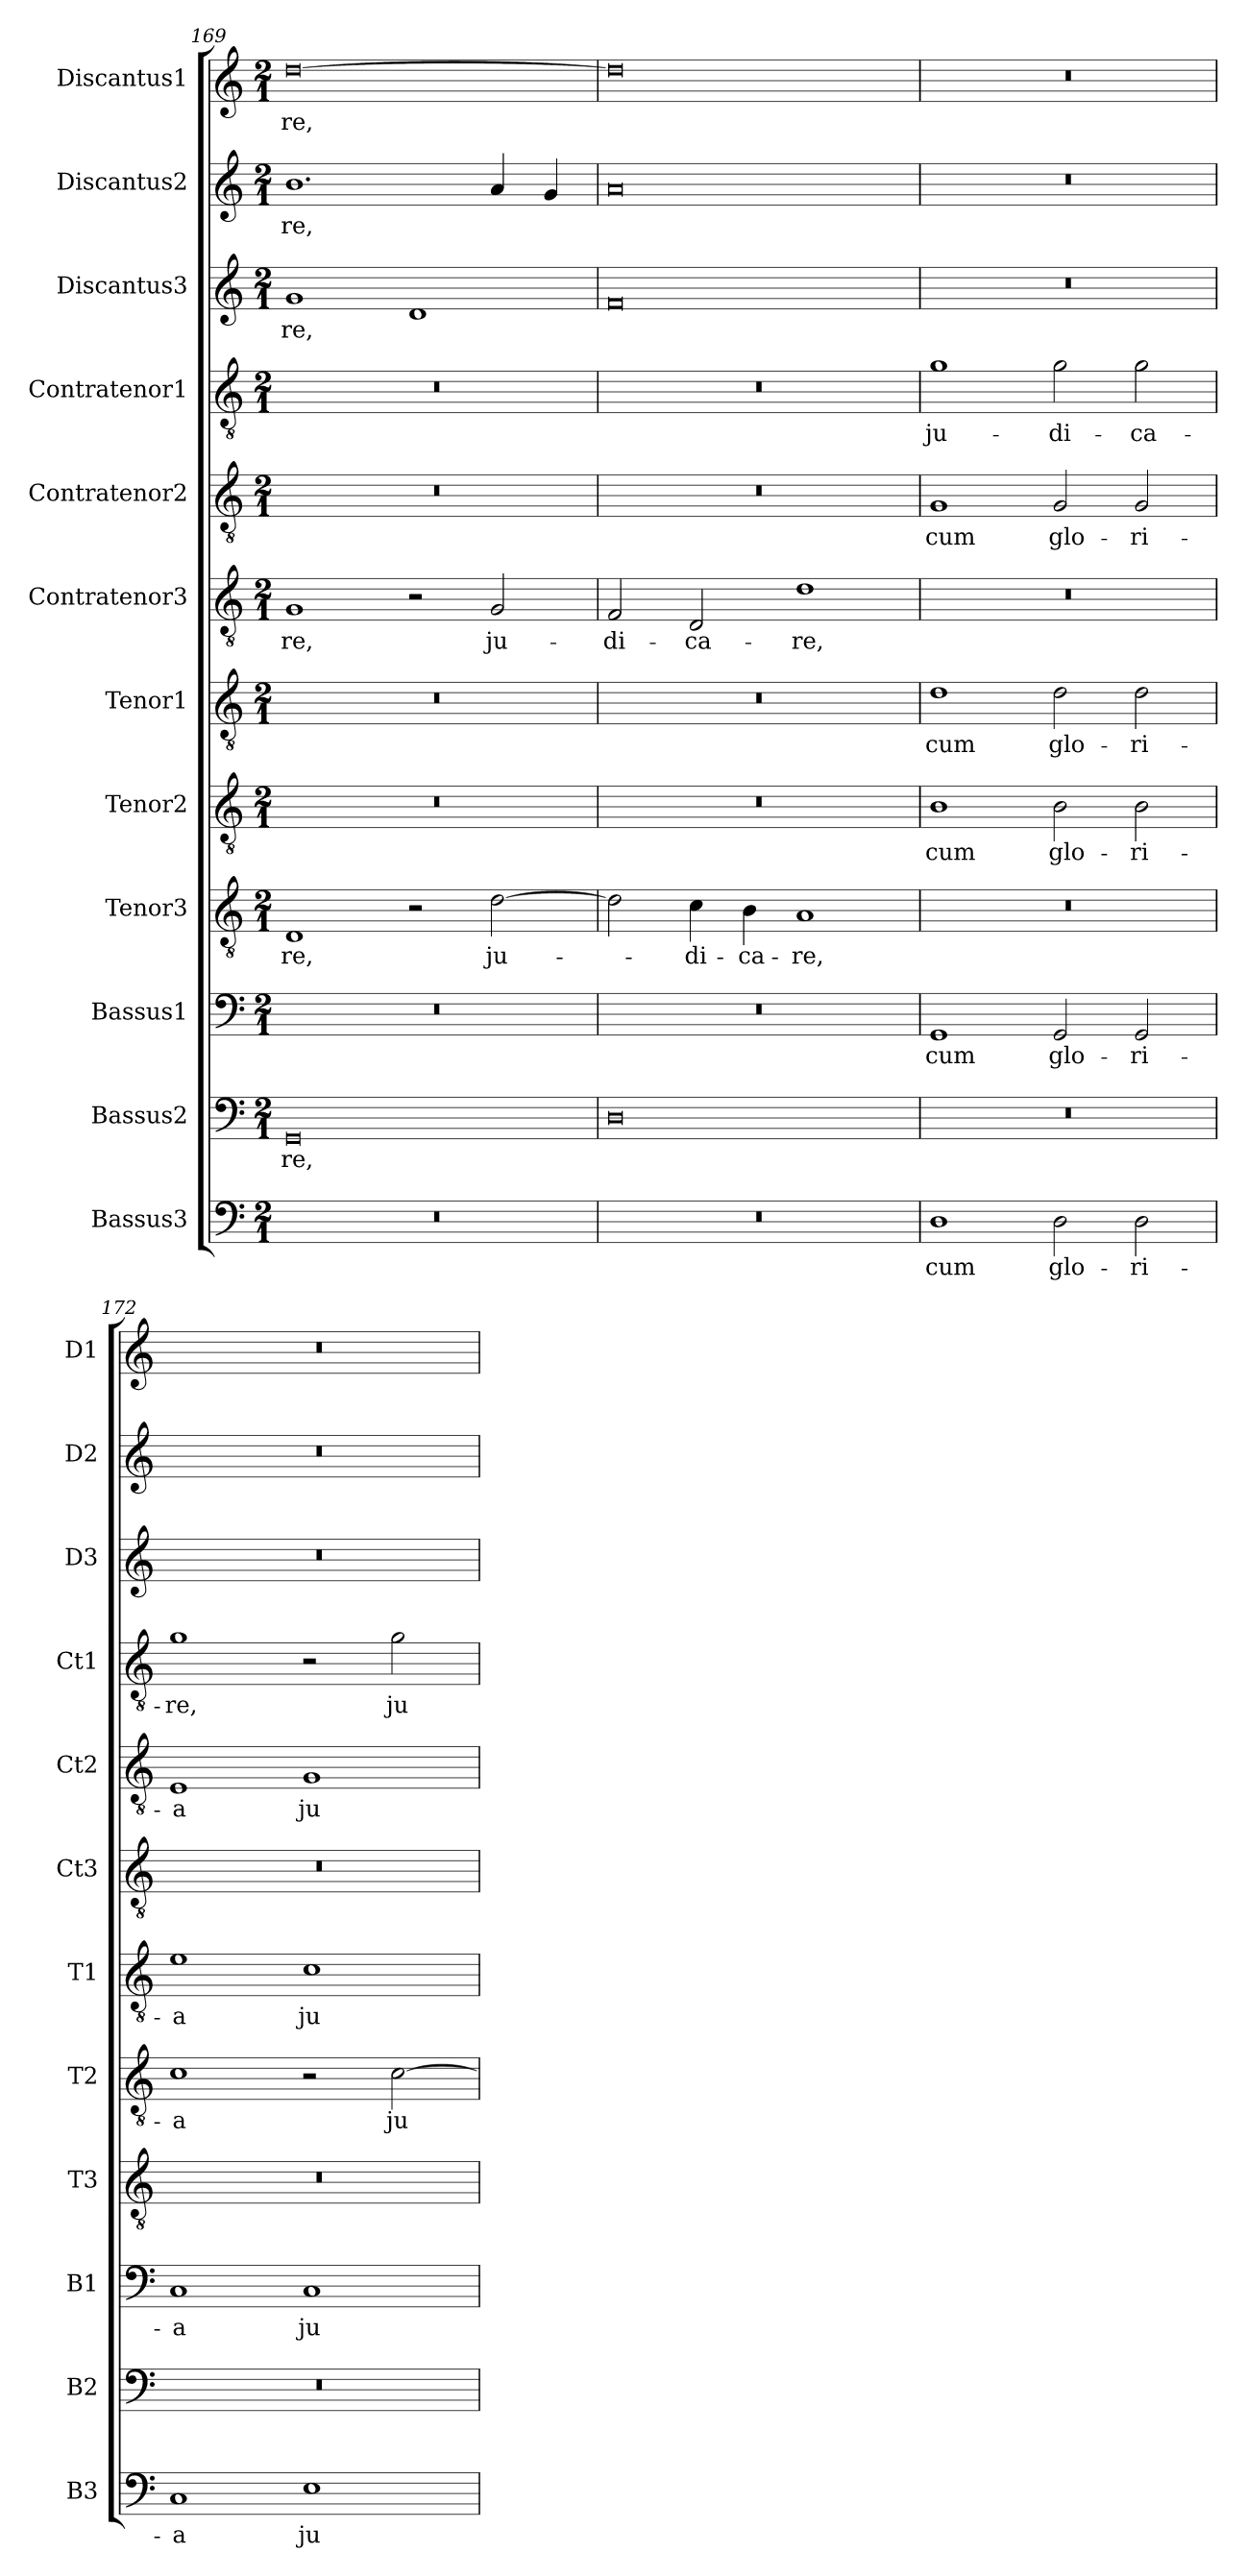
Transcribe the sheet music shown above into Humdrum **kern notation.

**kern	**text	**kern	**text	**kern	**text	**kern	**text	**kern	**text	**kern	**text	**kern	**text	**kern	**text	**kern	**text	**kern	**text	**kern	**text	**kern	**text
*part12	*part12	*part11	*part11	*part10	*part10	*part9	*part9	*part8	*part8	*part7	*part7	*part6	*part6	*part5	*part5	*part4	*part4	*part3	*part3	*part2	*part2	*part1	*part1
*staff12	*staff12	*staff11	*staff11	*staff10	*staff10	*staff9	*staff9	*staff8	*staff8	*staff7	*staff7	*staff6	*staff6	*staff5	*staff5	*staff4	*staff4	*staff3	*staff3	*staff2	*staff2	*staff1	*staff1
*I"Bassus3	*	*I"Bassus2	*	*I"Bassus1	*	*I"Tenor3	*	*I"Tenor2	*	*I"Tenor1	*	*I"Contratenor3	*	*I"Contratenor2	*	*I"Contratenor1	*	*I"Discantus3	*	*I"Discantus2	*	*I"Discantus1	*
*I'B3	*	*I'B2	*	*I'B1	*	*I'T3	*	*I'T2	*	*I'T1	*	*I'Ct3	*	*I'Ct2	*	*I'Ct1	*	*I'D3	*	*I'D2	*	*I'D1	*
*clefF4	*	*clefF4	*	*clefF4	*	*clefGv2	*	*clefGv2	*	*clefGv2	*	*clefGv2	*	*clefGv2	*	*clefGv2	*	*clefG2	*	*clefG2	*	*clefG2	*
*k[]	*	*k[]	*	*k[]	*	*k[]	*	*k[]	*	*k[]	*	*k[]	*	*k[]	*	*k[]	*	*k[]	*	*k[]	*	*k[]	*
*M2/1	*	*M2/1	*	*M2/1	*	*M2/1	*	*M2/1	*	*M2/1	*	*M2/1	*	*M2/1	*	*M2/1	*	*M2/1	*	*M2/1	*	*M2/1	*
=169	=169	=169	=169	=169	=169	=169	=169	=169	=169	=169	=169	=169	=169	=169	=169	=169	=169	=169	=169	=169	=169	=169	=169
0r	.	0GG	-re,	0r	.	1D	-re,	0r	.	0r	.	1G	-re,	0r	.	0r	.	1g	-re,	1.b	-re,	[0dd	-re,
.	.	.	.	.	.	2r	.	.	.	.	.	2r	.	.	.	.	.	1d	.	.	.	.	.
.	.	.	.	.	.	[2d	ju-	.	.	.	.	2G	ju-	.	.	.	.	.	.	4a	.	.	.
.	.	.	.	.	.	.	.	.	.	.	.	.	.	.	.	.	.	.	.	4g	.	.	.
=170	=170	=170	=170	=170	=170	=170	=170	=170	=170	=170	=170	=170	=170	=170	=170	=170	=170	=170	=170	=170	=170	=170	=170
0r	.	0D	.	0r	.	2d]	.	0r	.	0r	.	2F	-di-	0r	.	0r	.	0f	.	0a	.	0dd]	.
.	.	.	.	.	.	4c	-di-	.	.	.	.	2D	-ca-	.	.	.	.	.	.	.	.	.	.
.	.	.	.	.	.	4B	-ca-	.	.	.	.	.	.	.	.	.	.	.	.	.	.	.	.
.	.	.	.	.	.	1A	-re,	.	.	.	.	1d	-re,	.	.	.	.	.	.	.	.	.	.
=171	=171	=171	=171	=171	=171	=171	=171	=171	=171	=171	=171	=171	=171	=171	=171	=171	=171	=171	=171	=171	=171	=171	=171
1D	cum	0r	.	1GG	cum	0r	.	1B	cum	1d	cum	0r	.	1G	cum	1g	ju-	0r	.	0r	.	0r	.
2D	glo-	.	.	2GG	glo-	.	.	2B	glo-	2d	glo-	.	.	2G	glo-	2g	-di-	.	.	.	.	.	.
2D	-ri-	.	.	2GG	-ri-	.	.	2B	-ri-	2d	-ri-	.	.	2G	-ri-	2g	-ca-	.	.	.	.	.	.
=172	=172	=172	=172	=172	=172	=172	=172	=172	=172	=172	=172	=172	=172	=172	=172	=172	=172	=172	=172	=172	=172	=172	=172
1C	-a	0r	.	1C	-a	0r	.	1c	-a	1e	-a	0r	.	1E	-a	1g	-re,	0r	.	0r	.	0r	.
1E	ju-	.	.	1C	ju-	.	.	2r	.	1c	ju-	.	.	1G	ju-	2r	.	.	.	.	.	.	.
.	.	.	.	.	.	.	.	[2c	ju-	.	.	.	.	.	.	2g	ju-	.	.	.	.	.	.
=	=	=	=	=	=	=	=	=	=	=	=	=	=	=	=	=	=	=	=	=	=	=	=
*-	*-	*-	*-	*-	*-	*-	*-	*-	*-	*-	*-	*-	*-	*-	*-	*-	*-	*-	*-	*-	*-	*-	*-
